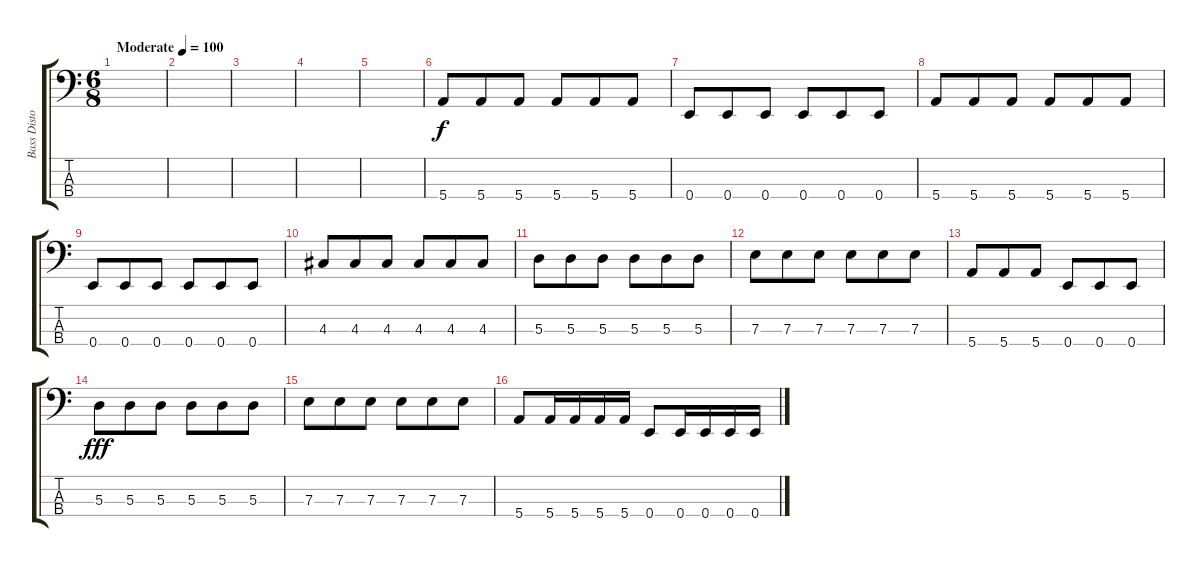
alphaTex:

\track ("Bass Disto" "Bass Disto") {instrument distortionguitar}
\staff {score tabs}
\tuning (G2 D2 A1 E1) {hide}
\ts (6 8)
\tempo (100 "Moderate")
\clef f4
\ks c
|
|
|
|
|
5.4.8 5.4.8 5.4.8 5.4.8 5.4.8 5.4.8 |
0.4.8 0.4.8 0.4.8 0.4.8 0.4.8 0.4.8 |
5.4.8 5.4.8 5.4.8 5.4.8 5.4.8 5.4.8 |
0.4.8 0.4.8 0.4.8 0.4.8 0.4.8 0.4.8 |
4.3.8 4.3.8 4.3.8 4.3.8 4.3.8 4.3.8 |
5.3.8 5.3.8 5.3.8 5.3.8 5.3.8 5.3.8 |
7.3.8 7.3.8 7.3.8 7.3.8 7.3.8 7.3.8 |
5.4.8 5.4.8 5.4.8 0.4.8 0.4.8 0.4.8 |
5.3.8{dy fff} 5.3.8 5.3.8 5.3.8 5.3.8 5.3.8 |
7.3.8 7.3.8 7.3.8 7.3.8 7.3.8 7.3.8 |
5.4.8 5.4.16 5.4.16 5.4.16 5.4.16 0.4.8 0.4.16 0.4.16 0.4.16 0.4.16
